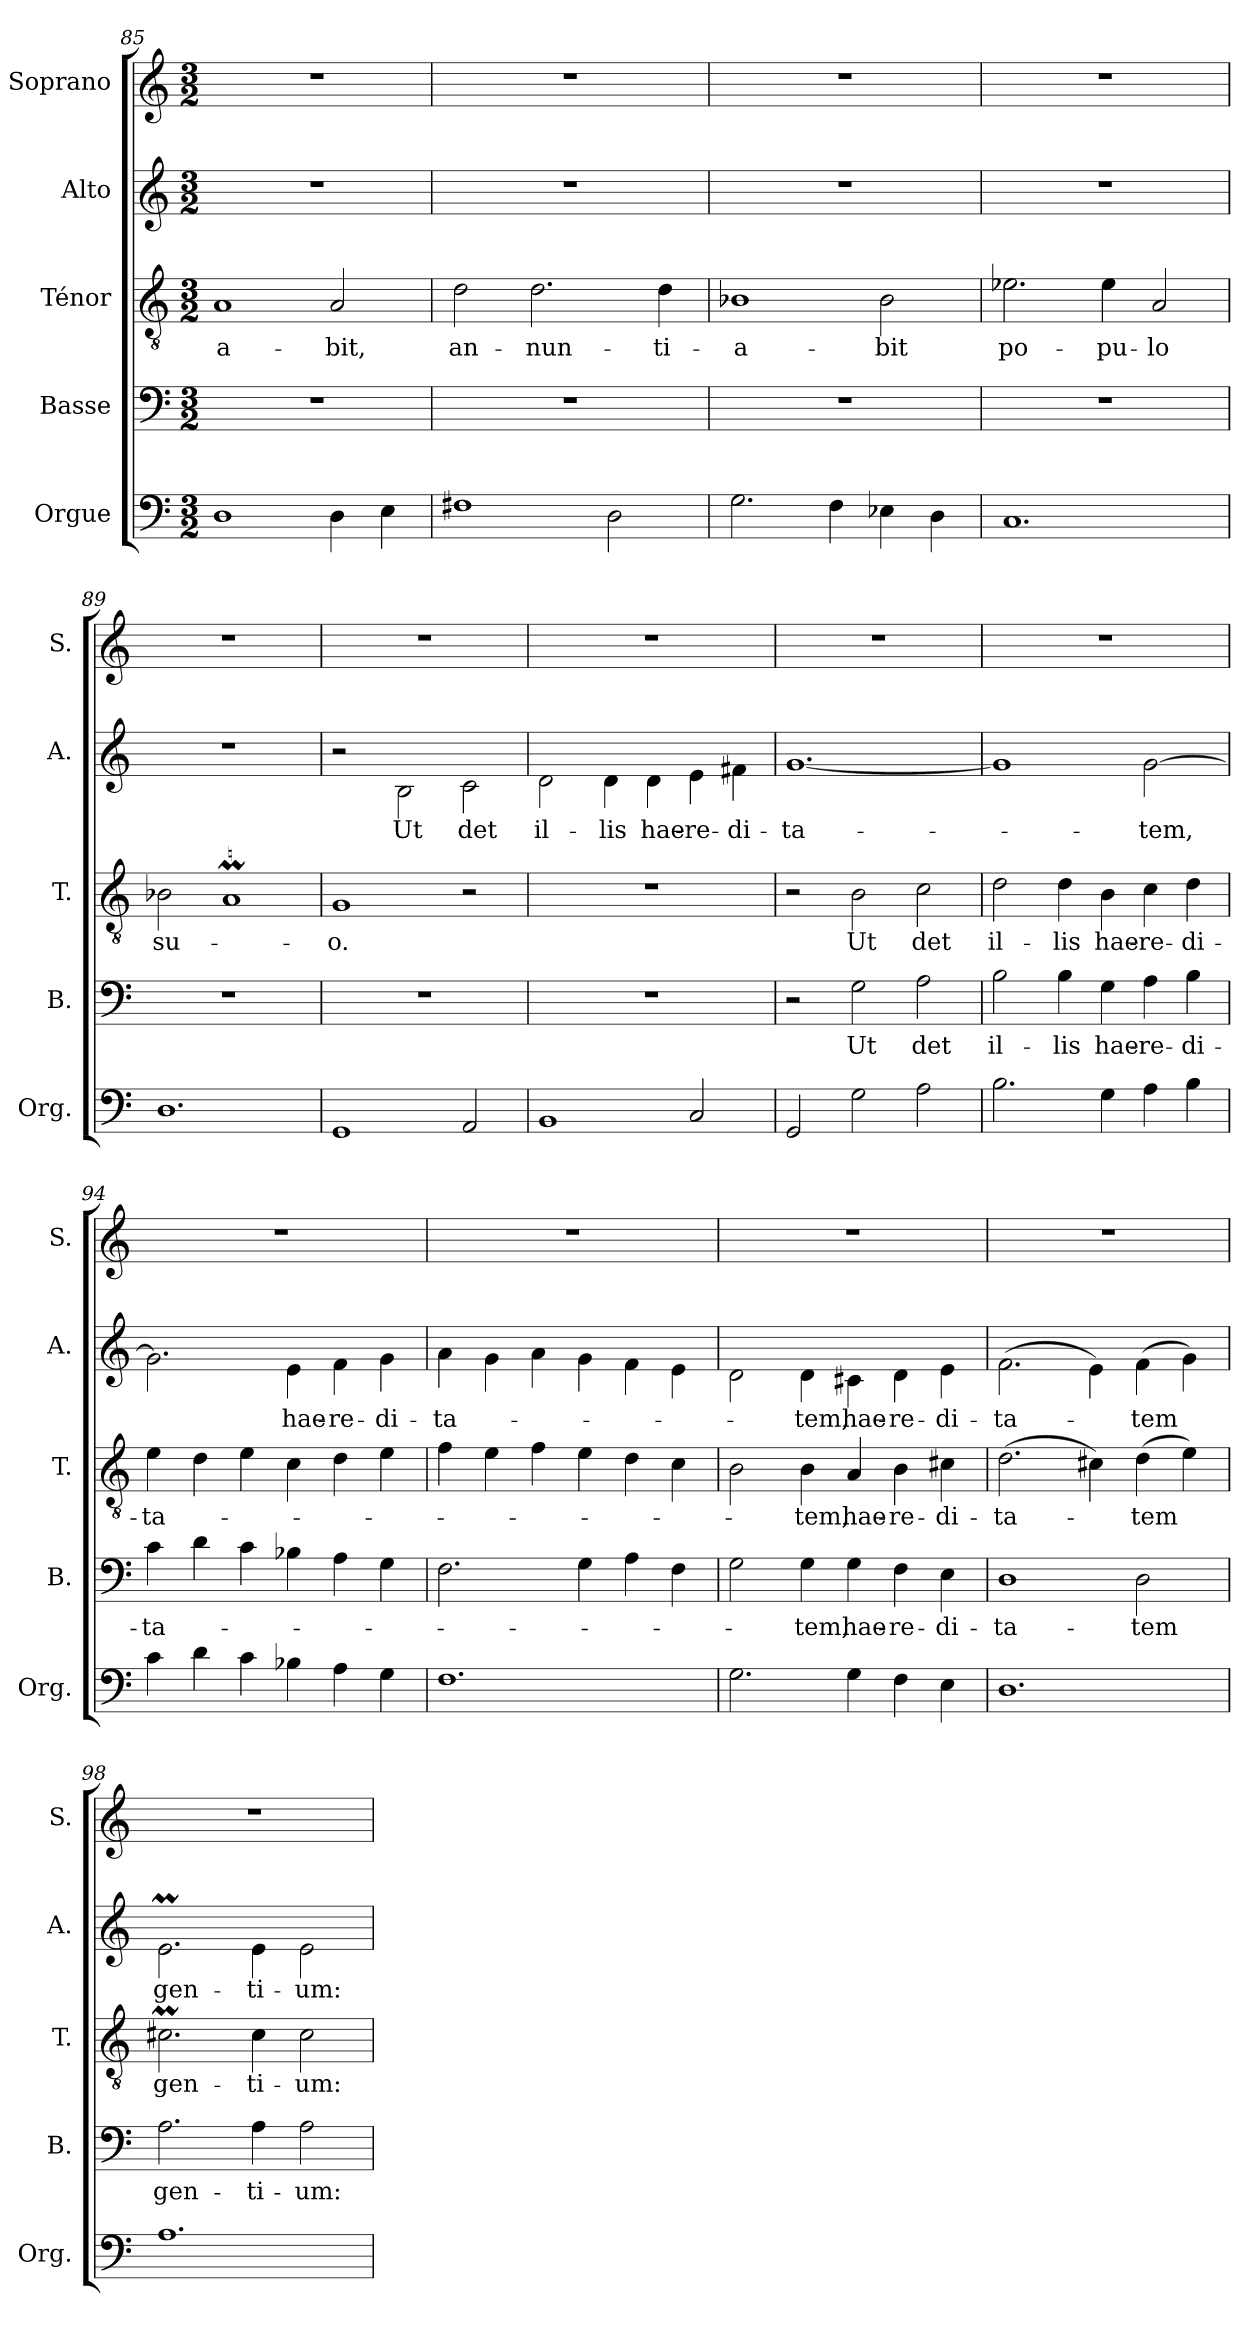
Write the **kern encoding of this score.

**kern	**kern	**text	**kern	**text	**kern	**text	**kern
*part5	*part4	*part4	*part3	*part3	*part2	*part2	*part1
*staff5	*staff4	*staff4	*staff3	*staff3	*staff2	*staff2	*staff1
*I"Orgue	*I"Basse	*	*I"Ténor	*	*I"Alto	*	*I"Soprano
*I'Org.	*I'B.	*	*I'T.	*	*I'A.	*	*I'S.
*clefF4	*clefF4	*	*clefGv2	*	*clefG2	*	*clefG2
*k[]	*k[]	*	*k[]	*	*k[]	*	*k[]
*M3/2	*M3/2	*	*M3/2	*	*M3/2	*	*M3/2
=85	=85	=85	=85	=85	=85	=85	=85
!	!	!	!	!LO:LY:b	!	!	!
1D	1.r	.	1A	-a-	1.r	.	1.r
!	!	!	!	!LO:LY:b	!	!	!
4D\	.	.	2A/	-bit,	.	.	.
4E\	.	.	.	.	.	.	.
=86	=86	=86	=86	=86	=86	=86	=86
!	!	!	!	!LO:LY:b	!	!	!
1F#X	1.r	.	2d\	an-	1.r	.	1.r
!	!	!	!	!LO:LY:b	!	!	!
.	.	.	2.d\	-nun-	.	.	.
2D\	.	.	.	.	.	.	.
!	!	!	!	!LO:LY:b	!	!	!
.	.	.	4d\	-ti-	.	.	.
=87	=87	=87	=87	=87	=87	=87	=87
!	!	!	!	!LO:LY:b	!	!	!
2.G\	1.r	.	1B-X	-a-	1.r	.	1.r
4F\	.	.	.	.	.	.	.
!	!	!	!	!LO:LY:b	!	!	!
4E-X\	.	.	2B-\	-bit	.	.	.
4D\	.	.	.	.	.	.	.
=88	=88	=88	=88	=88	=88	=88	=88
!	!	!	!	!LO:LY:b	!	!	!
1.C	1.r	.	2.e-X\	po-	1.r	.	1.r
!	!	!	!	!LO:LY:b	!	!	!
.	.	.	4e-\	-pu-	.	.	.
!	!	!	!	!LO:LY:b	!	!	!
.	.	.	2A/	-lo	.	.	.
=89	=89	=89	=89	=89	=89	=89	=89
!	!	!	!	!LO:LY:b	!	!	!
1.D	1.r	.	2B-X\	su-	1.r	.	1.r
.	.	.	1AM	.	.	.	.
!!LO:PB:g=z
=90	=90	=90	=90	=90	=90	=90	=90
!	!	!	!	!LO:LY:b	!	!	!
*	*	*	*	*	*	*	*^
1GG	1.r	.	1G	-o.	2r	.	1.r	2ryy
*	*	*	*	*	*	*	*MM240	*
!	!	!	!	!	!	!LO:LY:b	!	!
.	.	.	.	.	2B\	Ut	.	1ryy
!	!	!	!	!	!	!LO:LY:b	!	!
2AA/	.	.	2r	.	2c\	det	.	.
=91	=91	=91	=91	=91	=91	=91	=91	=91
!	!	!	!	!	!	!LO:LY:b	!	!
*	*	*	*	*	*	*	*v	*v
1BB	1.r	.	1.r	.	2d\	il-	1.r
!	!	!	!	!	!	!LO:LY:b	!
.	.	.	.	.	4d\	-lis	.
!	!	!	!	!	!	!LO:LY:b	!
.	.	.	.	.	4d\	hae-	.
!	!	!	!	!	!	!LO:LY:b	!
2C/	.	.	.	.	4e\	-re-	.
!	!	!	!	!	!	!LO:LY:b	!
.	.	.	.	.	4f#X\	-di-	.
=92	=92	=92	=92	=92	=92	=92	=92
!	!	!	!	!	!	!LO:LY:b	!
2GG/	2r	.	2r	.	[1.g	-ta-	1.r
!	!	!LO:LY:b	!	!LO:LY:b	!	!	!
2G\	2G\	Ut	2B\	Ut	.	.	.
!	!	!LO:LY:b	!	!LO:LY:b	!	!	!
2A\	2A\	det	2c\	det	.	.	.
=93	=93	=93	=93	=93	=93	=93	=93
!	!	!LO:LY:b	!	!LO:LY:b	!	!	!
2.B\	2B\	il-	2d\	il-	1g]	.	1.r
!	!	!LO:LY:b	!	!LO:LY:b	!	!	!
.	4B\	-lis	4d\	-lis	.	.	.
!	!	!LO:LY:b	!	!LO:LY:b	!	!	!
4G\	4G\	hae-	4B\	hae-	.	.	.
!	!	!LO:LY:b	!	!LO:LY:b	!	!LO:LY:b	!
4A\	4A\	-re-	4c\	-re-	[2g\	-tem,	.
!	!	!LO:LY:b	!	!LO:LY:b	!	!	!
4B\	4B\	-di-	4d\	-di-	.	.	.
=94	=94	=94	=94	=94	=94	=94	=94
!	!	!LO:LY:b	!	!LO:LY:b	!	!	!
4c\	4c\	-ta-	4e\	-ta-	2.g\]	.	1.r
4d\	4d\	.	4d\	.	.	.	.
4c\	4c\	.	4e\	.	.	.	.
!	!	!	!	!	!	!LO:LY:b	!
4B-X\	4B-X\	.	4c\	.	4e\	hae-	.
!	!	!	!	!	!	!LO:LY:b	!
4A\	4A\	.	4d\	.	4f\	-re-	.
!	!	!	!	!	!	!LO:LY:b	!
4G\	4G\	.	4e\	.	4g\	-di-	.
=95	=95	=95	=95	=95	=95	=95	=95
!	!	!	!	!	!	!LO:LY:b	!
1.F	2.F\	.	4f\	.	4a\	-ta-	1.r
.	.	.	4e\	.	4g\	.	.
.	.	.	4f\	.	4a\	.	.
.	4G\	.	4e\	.	4g\	.	.
.	4A\	.	4d\	.	4f\	.	.
.	4F\	.	4c\	.	4e\	.	.
=96	=96	=96	=96	=96	=96	=96	=96
2.G\	2G\	.	2B\	.	2d\	.	1.r
!	!	!LO:LY:b	!	!LO:LY:b	!	!LO:LY:b	!
.	4G\	-tem,	4B\	-tem,	4d\	-tem,	.
!	!	!LO:LY:b	!	!LO:LY:b	!	!LO:LY:b	!
4G\	4G\	hae-	4A/	hae-	4c#X\	hae-	.
!	!	!LO:LY:b	!	!LO:LY:b	!	!LO:LY:b	!
4F\	4F\	-re-	4B\	-re-	4d\	-re-	.
!	!	!LO:LY:b	!	!LO:LY:b	!	!LO:LY:b	!
4E\	4E\	-di-	4c#X\	-di-	4e\	-di-	.
=97	=97	=97	=97	=97	=97	=97	=97
!	!	!LO:LY:b	!	!LO:LY:b	!	!LO:LY:b	!
1.D	1D	-ta-	(>2.d\	-ta-	(>2.f\	-ta-	1.r
.	.	.	4c#X\)	.	4e\)	.	.
!	!	!LO:LY:b	!	!LO:LY:b	!	!LO:LY:b	!
.	2D\	-tem	(>4d\	-tem	(>4f\	-tem	.
.	.	.	4e\)	.	4g\)	.	.
!!LO:LB:g=z
=98	=98	=98	=98	=98	=98	=98	=98
!	!	!LO:LY:b	!	!LO:LY:b	!	!LO:LY:b	!
1.A	2.A\	gen-	2.c#Xm\	gen-	2.em\	gen-	1.r
!	!	!LO:LY:b	!	!LO:LY:b	!	!LO:LY:b	!
.	4A\	-ti-	4c#\	-ti-	4e\	-ti-	.
!	!	!LO:LY:b	!	!LO:LY:b	!	!LO:LY:b	!
.	2A\	-um:	2c#\	-um:	2e\	-um:	.
=	=	=	=	=	=	=	=
*-	*-	*-	*-	*-	*-	*-	*-
